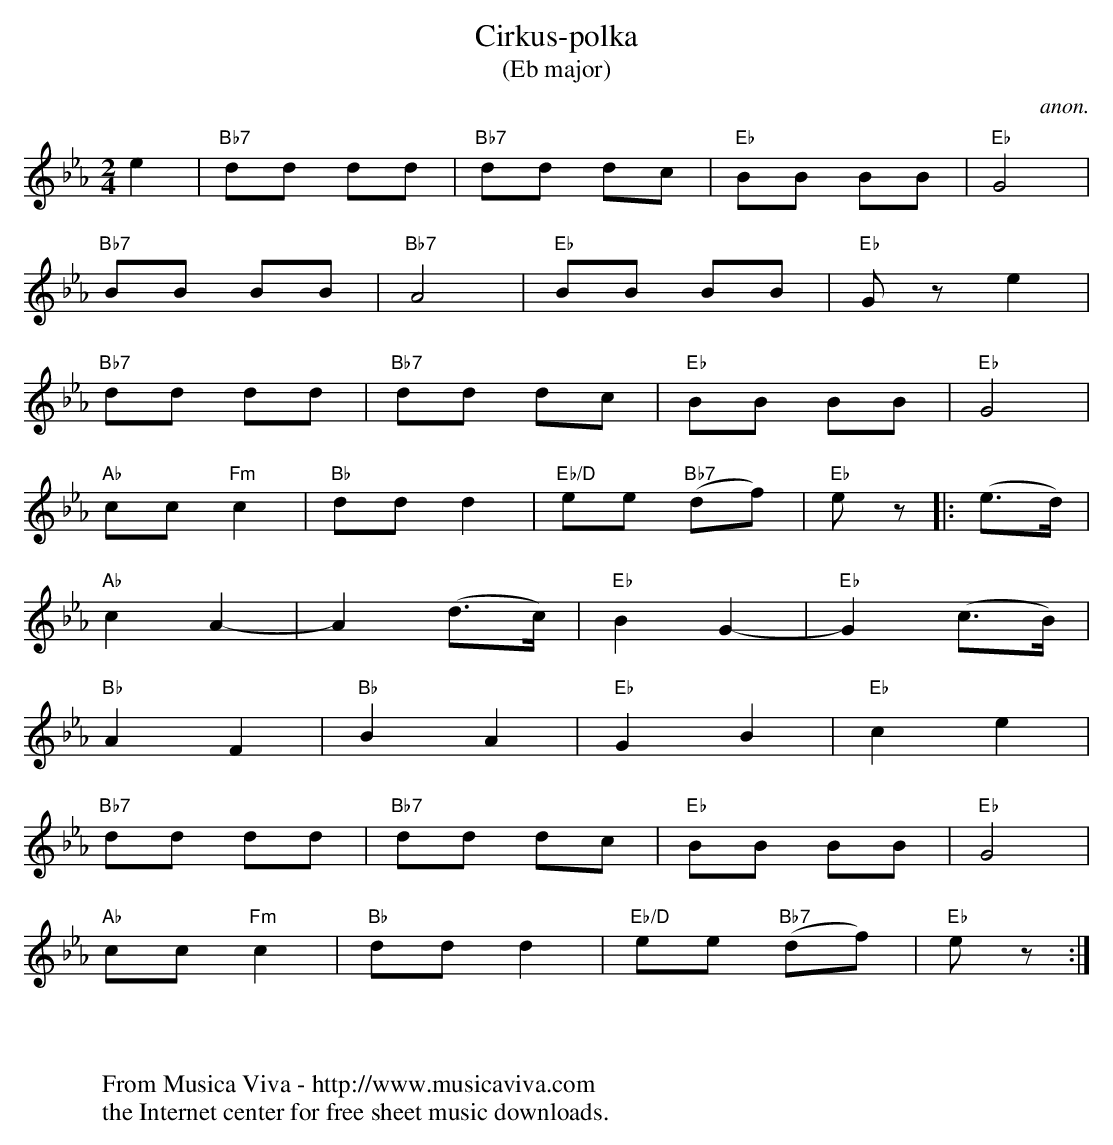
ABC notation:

X:1
T:Cirkus-polka
T:(Eb major)
C:anon.
M:2/4
L:1/8
K:Eb
e2|"Bb7"dd dd|"Bb7"dd dc|"Eb"BB BB|"Eb"G4|
"Bb7"BB BB|"Bb7"A4|"Eb"BB BB|"Eb"G z e2|
"Bb7"dd dd|"Bb7"dd dc|"Eb"BB BB|"Eb"G4|
"Ab"cc "Fm"c2|"Bb"dd d2|"Eb/D"ee "Bb7"(df)|"Eb"e z |:(e>d)|
"Ab"c2 A2-|A2 (d>c)|"Eb"B2G2-|"Eb"G2 (c>B)|
"Bb"A2 F2|"Bb"B2 A2|"Eb"G2 B2|"Eb"c2 e2|
"Bb7"dd dd|"Bb7"dd dc|"Eb"BB BB|"Eb"G4|
"Ab"cc "Fm"c2|"Bb"dd d2|"Eb/D"ee "Bb7"(df)|"Eb"e z :|
W:
W:
W:  From Musica Viva - http://www.musicaviva.com
W:  the Internet center for free sheet music downloads.
